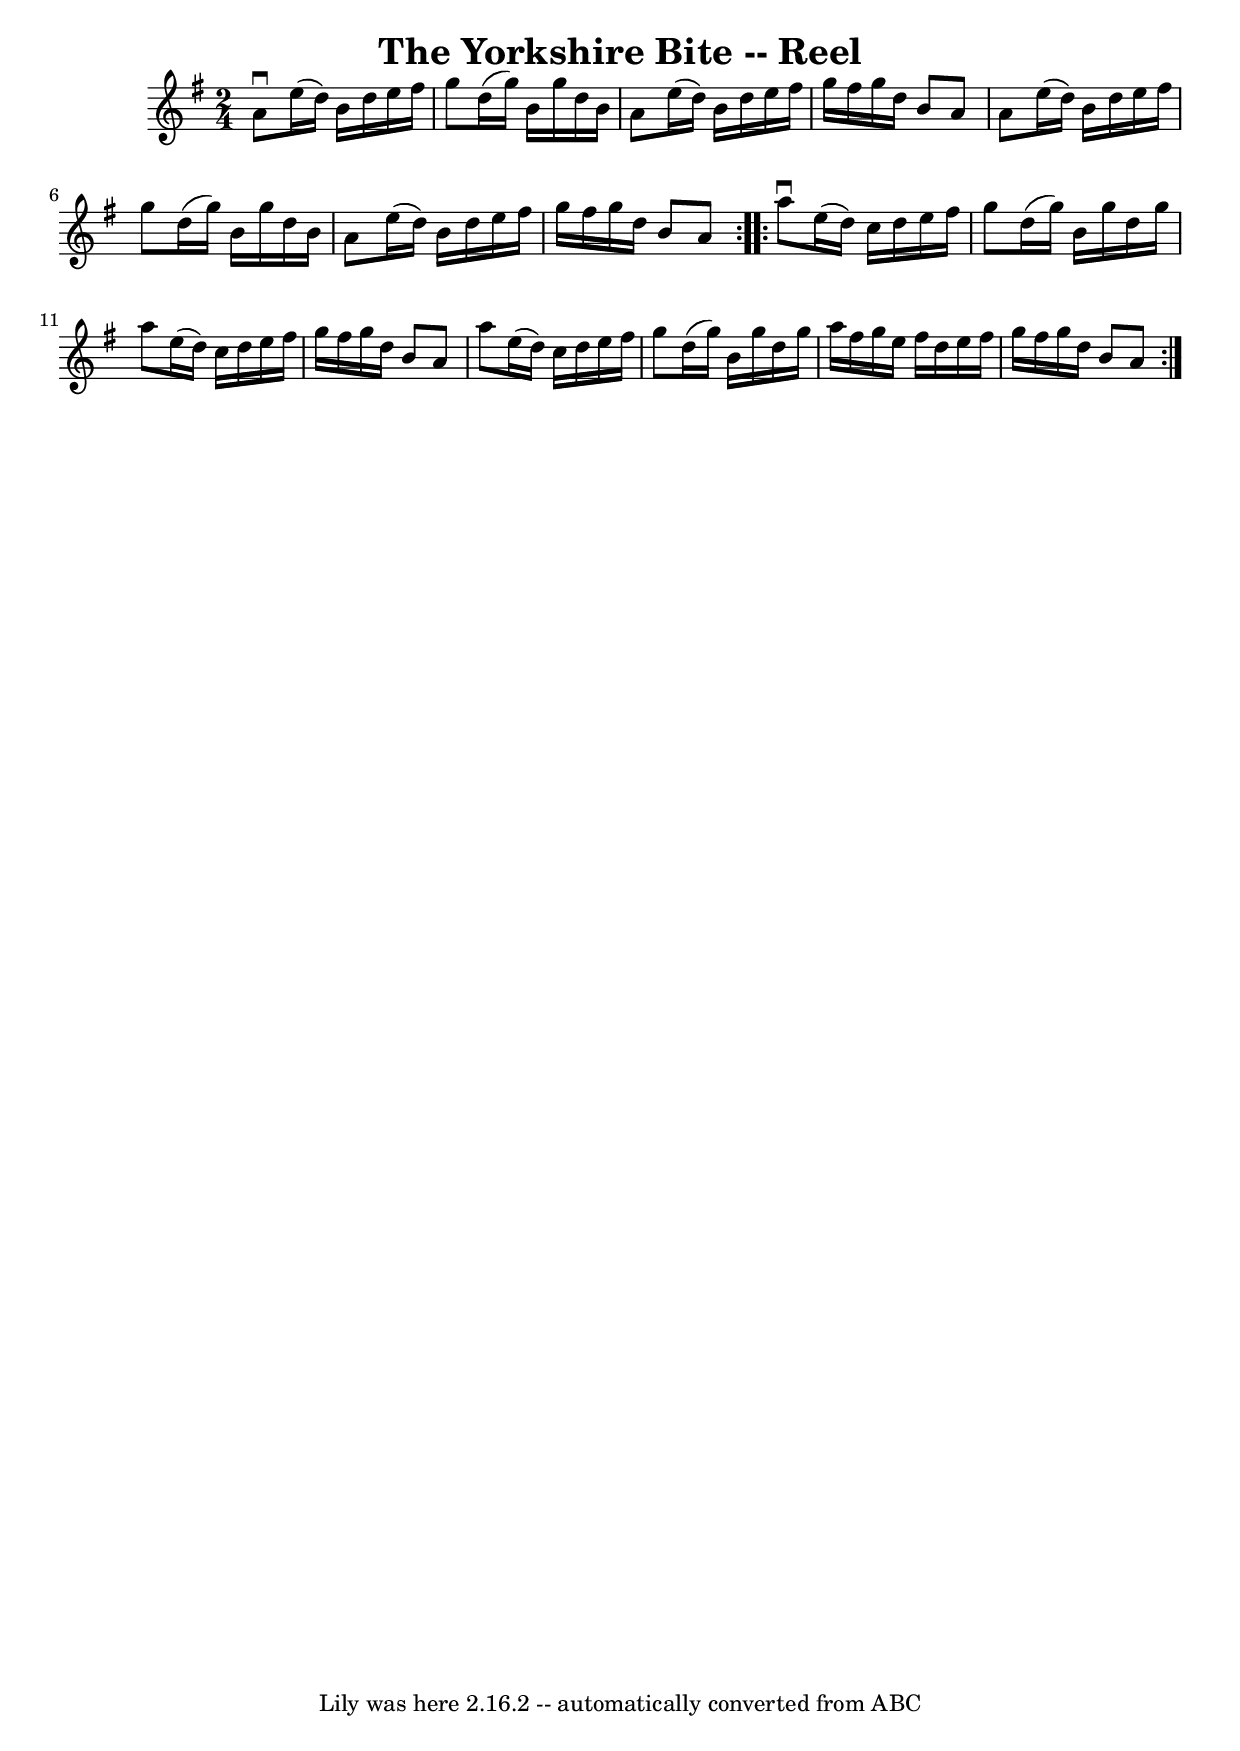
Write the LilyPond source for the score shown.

\version "2.7.40"
\include "Mammoth.ily"
\header {
	%% book = "Ryan's Mammoth Collection"
	crossRefNumber = "1"
	footnotes = "\\\\291"
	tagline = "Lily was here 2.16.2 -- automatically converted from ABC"
	title = "The Yorkshire Bite -- Reel"
}
voicedefault =  {


\repeat volta 2 {
\time 2/4 \key a \dorian a'8^\downbow e''16 (d''16) b'16 d''16  
 e''16 fis''16    |
 g''8 d''16 (g''16) b'16 g''16    
d''16 b'16    |
 a'8 e''16 (d''16) b'16 d''16 e''16 
 fis''16    |
 g''16 fis''16 g''16 d''16 b'8 a'8    
|
 a'8 e''16 (d''16) b'16 d''16 e''16 fis''16    
|
 g''8 d''16 (g''16) b'16 g''16 d''16 b'16    
|
 a'8 e''16 (d''16) b'16 d''16 e''16 fis''16    
|
 g''16 fis''16 g''16 d''16 b'8 a'8    }     
\repeat volta 2 { a''8^\downbow e''16 (d''16) c''16 d''16    
e''16 fis''16    |
 g''8 d''16 (g''16) b'16 g''16    
d''16 g''16    |
 a''8 e''16 (d''16) c''16 d''16    
e''16 fis''16    |
 g''16 fis''16 g''16 d''16 b'8 a'8 
   |
 a''8 e''16 (d''16) c''16 d''16 e''16    
fis''16    |
 g''8 d''16 (g''16) b'16 g''16 d''16    
g''16    |
 a''16 fis''16 g''16 e''16 fis''16 d''16    
e''16 fis''16    |
 g''16 fis''16 g''16 d''16 b'8 a'8 
   }   
}

\score{
    <<

	\context Staff="default"
	{
	    \voicedefault 
	}

    >>
	\layout {
	}
	\midi {}
}
